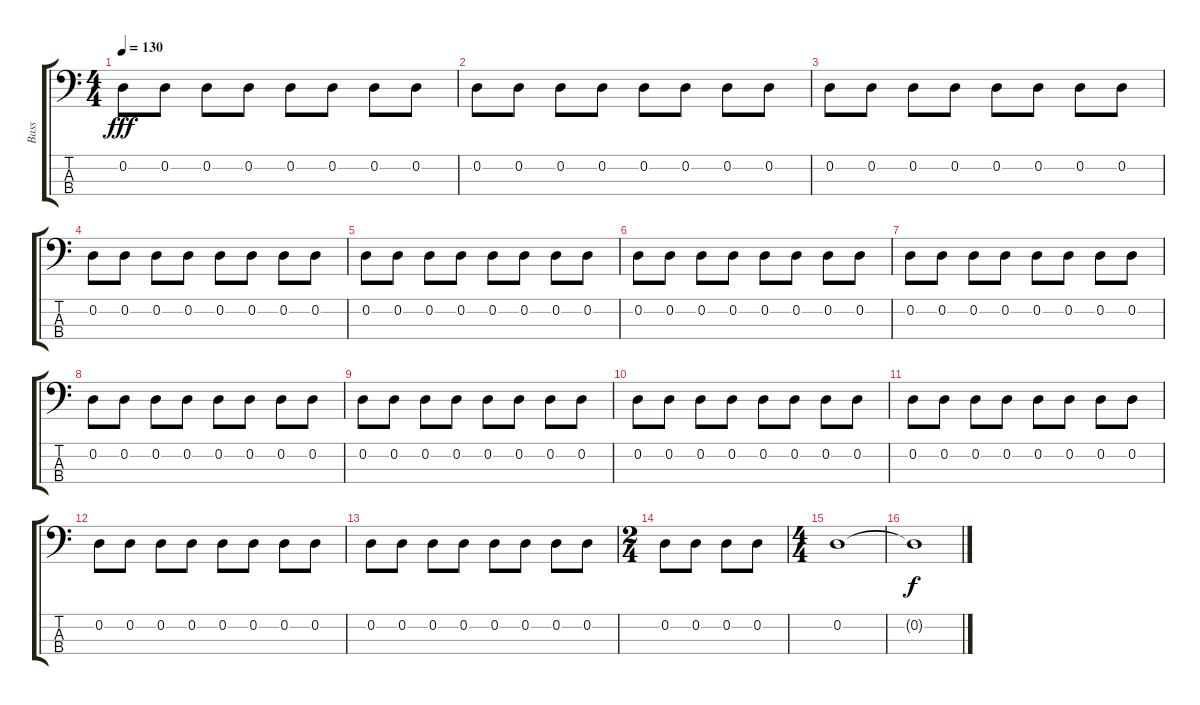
\track ("Bass" "Bass") {instrument electricbassfinger}
\staff {score tabs}
\tuning (G2 D2 A1 E1) {hide}
\ts (4 4)
\tempo 130
\clef f4
\ks c
0.2.8{dy fff} 0.2.8 0.2.8 0.2.8 0.2.8 0.2.8 0.2.8 0.2.8 |
0.2.8 0.2.8 0.2.8 0.2.8 0.2.8 0.2.8 0.2.8 0.2.8 |
0.2.8 0.2.8 0.2.8 0.2.8 0.2.8 0.2.8 0.2.8 0.2.8 |
0.2.8 0.2.8 0.2.8 0.2.8 0.2.8 0.2.8 0.2.8 0.2.8 |
0.2.8 0.2.8 0.2.8 0.2.8 0.2.8 0.2.8 0.2.8 0.2.8 |
0.2.8 0.2.8 0.2.8 0.2.8 0.2.8 0.2.8 0.2.8 0.2.8 |
0.2.8 0.2.8 0.2.8 0.2.8 0.2.8 0.2.8 0.2.8 0.2.8 |
0.2.8 0.2.8 0.2.8 0.2.8 0.2.8 0.2.8 0.2.8 0.2.8 |
0.2.8 0.2.8 0.2.8 0.2.8 0.2.8 0.2.8 0.2.8 0.2.8 |
0.2.8 0.2.8 0.2.8 0.2.8 0.2.8 0.2.8 0.2.8 0.2.8 |
0.2.8 0.2.8 0.2.8 0.2.8 0.2.8 0.2.8 0.2.8 0.2.8 |
0.2.8 0.2.8 0.2.8 0.2.8 0.2.8 0.2.8 0.2.8 0.2.8 |
0.2.8 0.2.8 0.2.8 0.2.8 0.2.8 0.2.8 0.2.8 0.2.8 |
\ts (2 4)
0.2.8 0.2.8 0.2.8 0.2.8 |
\ts (4 4)
0.2.1 |
0.2{t}.1{dy f}
